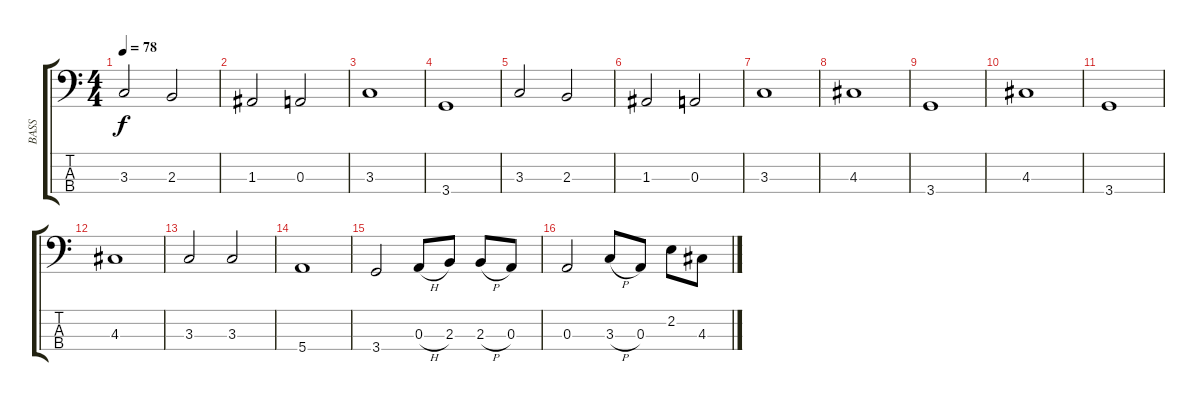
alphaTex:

\track ("BASS" "BASS") {instrument acousticbass}
\staff {score tabs}
\tuning (G2 D2 A1 E1) {hide}
\ts (4 4)
\tempo 78
\clef f4
\ks c
3.3.2{dy f} 2.3.2 |
1.3.2 0.3.2 |
3.3.1 |
3.4.1 |
3.3.2 2.3.2 |
1.3.2 0.3.2 |
3.3.1 |
4.3.1 |
3.4.1 |
4.3.1 |
3.4.1 |
4.3.1 |
3.3.2 3.3.2 |
5.4.1 |
3.4.2 0.3{h}.8 2.3.8 2.3{h}.8 0.3.8 |
0.3.2 3.3{h}.8 0.3.8 2.2.8 4.3.8
